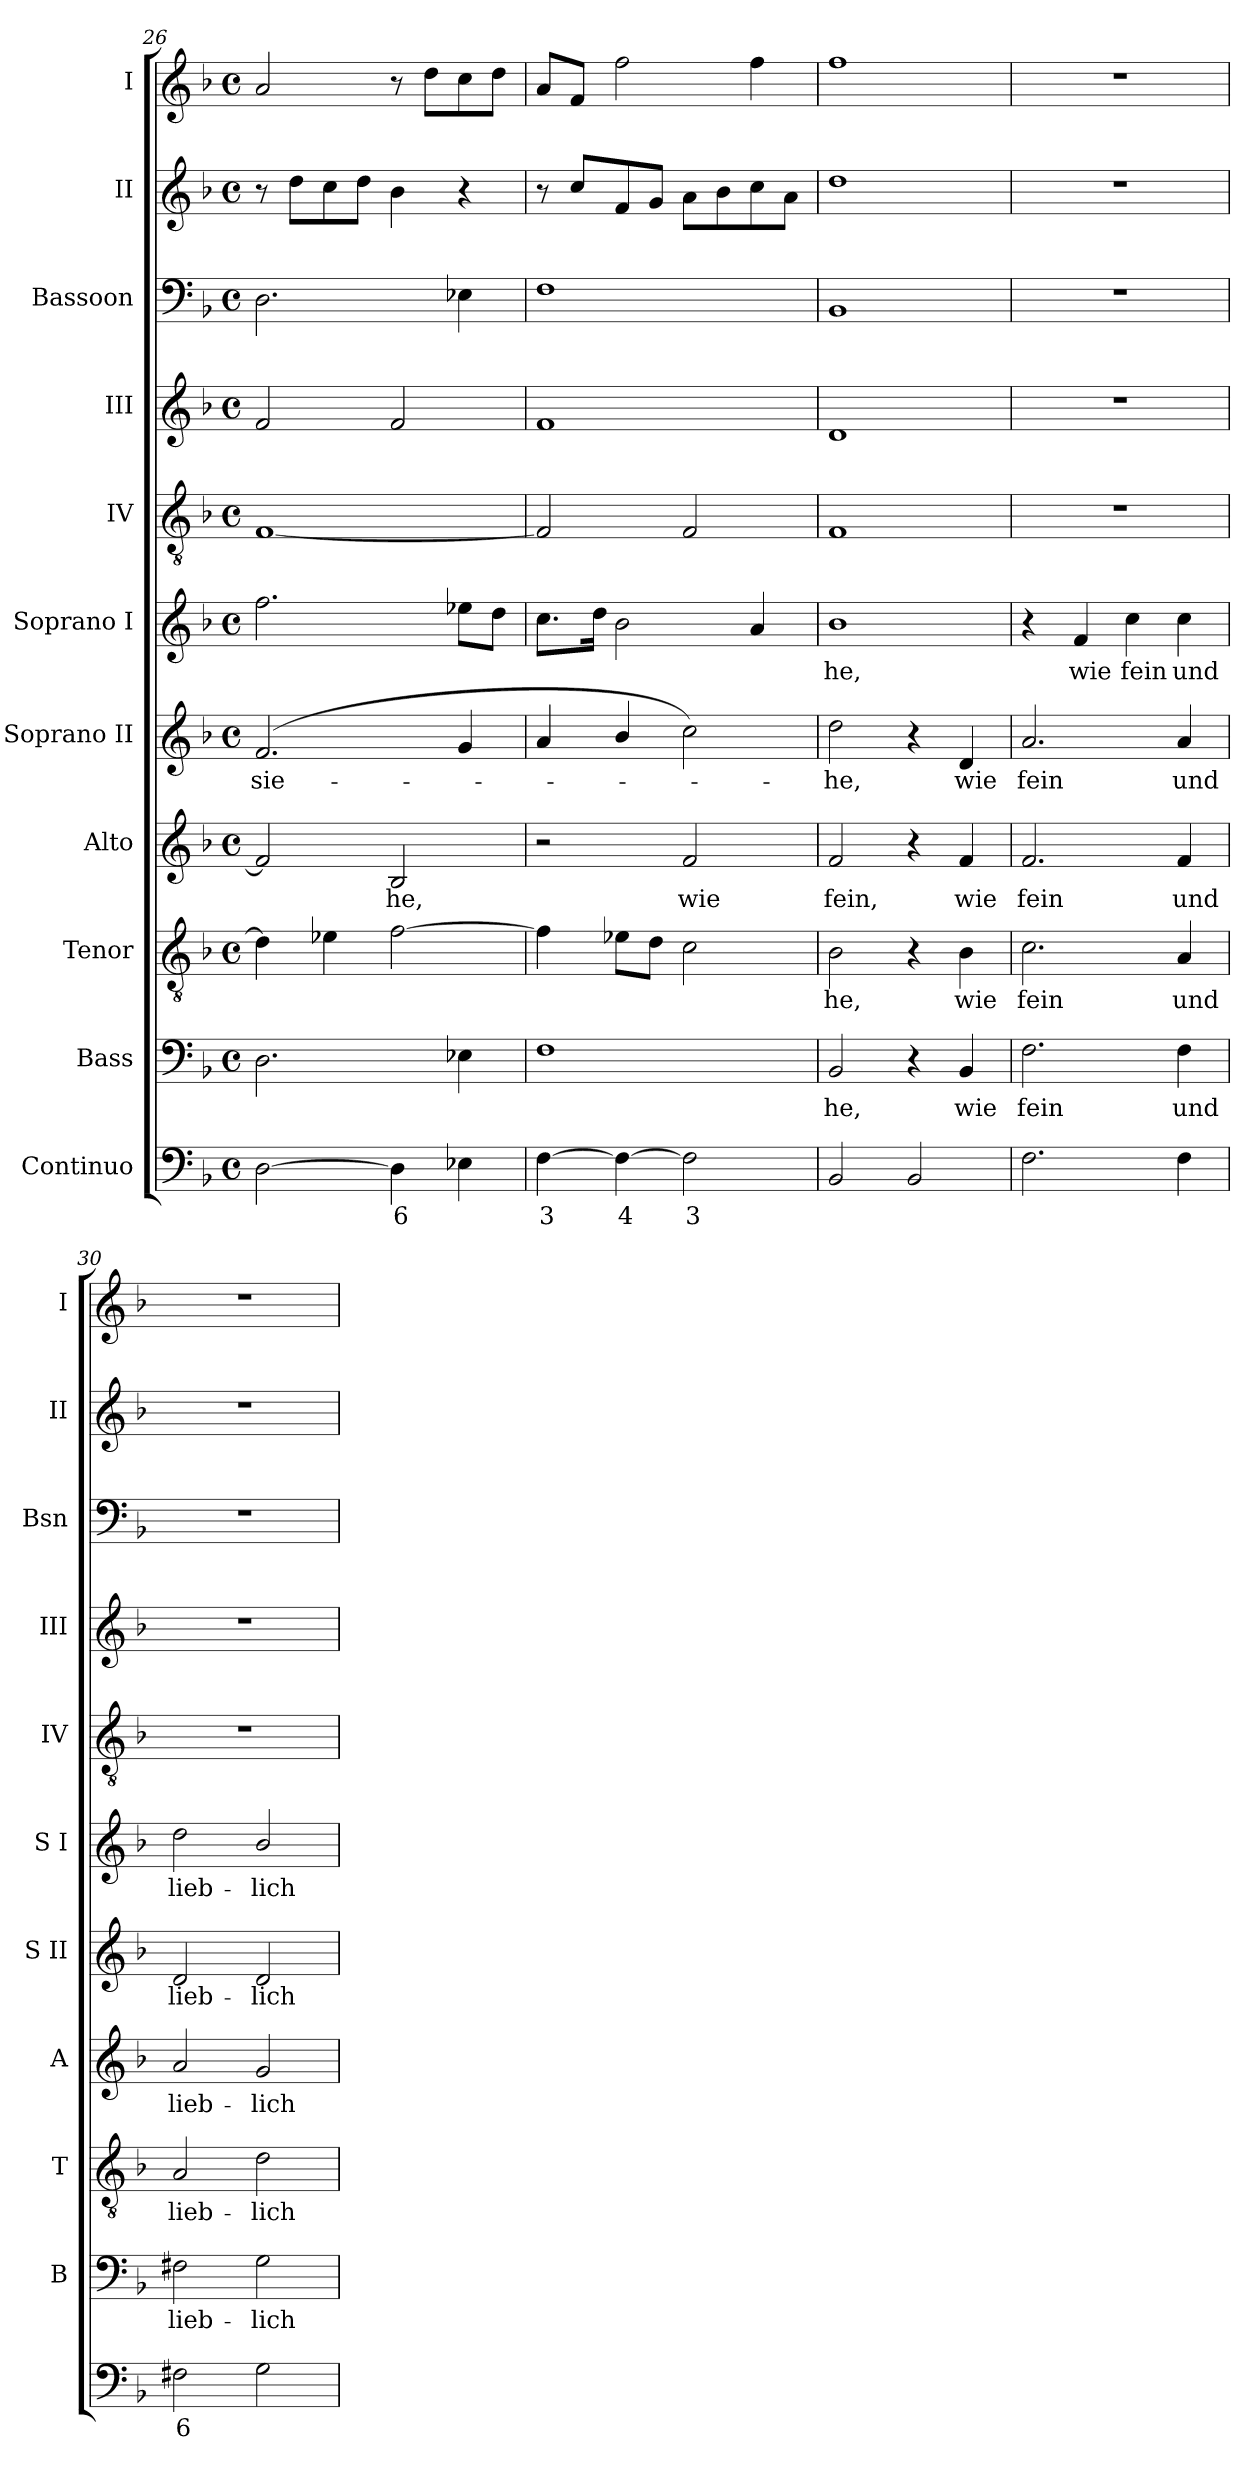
**kern	**text	**kern	**text	**kern	**text	**kern	**text	**kern	**text	**kern	**text	**kern	**kern	**kern	**kern	**kern
*part11	*part11	*part10	*part10	*part9	*part9	*part8	*part8	*part7	*part7	*part6	*part6	*part5	*part4	*part3	*part2	*part1
*staff11	*staff11	*staff10	*staff10	*staff9	*staff9	*staff8	*staff8	*staff7	*staff7	*staff6	*staff6	*staff5	*staff4	*staff3	*staff2	*staff1
*I"Continuo	*	*I"Bass	*	*I"Tenor	*	*I"Alto	*	*I"Soprano II	*	*I"Soprano I	*	*I"IV	*I"III	*I"Bassoon	*I"II	*I"I
*	*	*I'B	*	*I'T	*	*I'A	*	*I'S II	*	*I'S I	*	*I'IV	*I'III	*I'Bsn	*I'II	*I'I
*clefF4	*	*clefF4	*	*clefGv2	*	*clefG2	*	*clefG2	*	*clefG2	*	*clefGv2	*clefG2	*clefF4	*clefG2	*clefG2
*k[b-]	*	*k[b-]	*	*k[b-]	*	*k[b-]	*	*k[b-]	*	*k[b-]	*	*k[b-]	*k[b-]	*k[b-]	*k[b-]	*k[b-]
*F:	*	*F:	*	*F:	*	*F:	*	*F:	*	*F:	*	*F:	*F:	*F:	*F:	*F:
*M4/4	*	*M4/4	*	*M4/4	*	*M4/4	*	*M4/4	*	*M4/4	*	*M4/4	*M4/4	*M4/4	*M4/4	*M4/4
*met(c)	*	*met(c)	*	*met(c)	*	*met(c)	*	*met(c)	*	*met(c)	*	*met(c)	*met(c)	*met(c)	*met(c)	*met(c)
=26	=26	=26	=26	=26	=26	=26	=26	=26	=26	=26	=26	=26	=26	=26	=26	=26
!	!	!	!	!	!	!	!	!	!LO:LY:b	!	!	!	!	!	!	!
[2D	.	2.D	.	4d]	.	2f]	.	(<2.f	sie-	2.ff	.	[1F	2f	2.D	8r	2a
.	.	.	.	.	.	.	.	.	.	.	.	.	.	.	8ddL	.
.	.	.	.	4e-X	.	.	.	.	.	.	.	.	.	.	8cc	.
.	.	.	.	.	.	.	.	.	.	.	.	.	.	.	8ddJ	.
!	!LO:LY:b	!	!	!	!	!	!LO:LY:b	!	!	!	!	!	!	!	!	!
4D]	6	.	.	[2f	.	2B-	he,	.	.	.	.	.	2f	.	4b-	8r
.	.	.	.	.	.	.	.	.	.	.	.	.	.	.	.	8ddL
4E-X	.	4E-X	.	.	.	.	.	4g	.	8ee-XL	.	.	.	4E-X	4r	8cc
.	.	.	.	.	.	.	.	.	.	8ddJ	.	.	.	.	.	8ddJ
=27	=27	=27	=27	=27	=27	=27	=27	=27	=27	=27	=27	=27	=27	=27	=27	=27
!	!LO:LY:b	!	!	!	!	!	!	!	!	!	!	!	!	!	!	!
[4F	3	1F	.	4f]	.	2r	.	4a	.	8.ccL	.	2F]	1f	1F	8r	8aL
.	.	.	.	.	.	.	.	.	.	.	.	.	.	.	8ccL	8fJ
.	.	.	.	.	.	.	.	.	.	16ddJ	.	.	.	.	.	.
!	!LO:LY:b	!	!	!	!	!	!	!	!	!	!	!	!	!	!	!
4F_	4	.	.	8e-XL	.	.	.	4b-/	.	2b-	.	.	.	.	8f	2ff
.	.	.	.	8dJ	.	.	.	.	.	.	.	.	.	.	8gJ	.
!	!LO:LY:b	!	!	!	!	!	!LO:LY:b	!	!	!	!	!	!	!	!	!
2F]	3	.	.	2c	.	2f	wie	2cc)	.	.	.	2F	.	.	8aL	.
.	.	.	.	.	.	.	.	.	.	.	.	.	.	.	8b-	.
.	.	.	.	.	.	.	.	.	.	4a	.	.	.	.	8cc	4ff
.	.	.	.	.	.	.	.	.	.	.	.	.	.	.	8aJ	.
=28	=28	=28	=28	=28	=28	=28	=28	=28	=28	=28	=28	=28	=28	=28	=28	=28
!	!	!	!LO:LY:b	!	!LO:LY:b	!	!LO:LY:b	!	!LO:LY:b	!	!LO:LY:b	!	!	!	!	!
2BB-	.	2BB-	he,	2B-	he,	2f	fein,	2dd	he,	1b-	he,	1F	1d	1BB-	1dd	1ff
2BB-	.	4r	.	4r	.	4r	.	4r	.	.	.	.	.	.	.	.
!	!	!	!LO:LY:b	!	!LO:LY:b	!	!LO:LY:b	!	!LO:LY:b	!	!	!	!	!	!	!
.	.	4BB-	wie	4B-	wie	4f	wie	4d	wie	.	.	.	.	.	.	.
=29	=29	=29	=29	=29	=29	=29	=29	=29	=29	=29	=29	=29	=29	=29	=29	=29
!	!	!	!LO:LY:b	!	!LO:LY:b	!	!LO:LY:b	!	!LO:LY:b	!	!	!	!	!	!	!
2.F	.	2.F	fein	2.c	fein	2.f	fein	2.a	fein	4r	.	1r	1r	1r	1r	1r
!	!	!	!	!	!	!	!	!	!	!	!LO:LY:b	!	!	!	!	!
.	.	.	.	.	.	.	.	.	.	4f	wie	.	.	.	.	.
!	!	!	!	!	!	!	!	!	!	!	!LO:LY:b	!	!	!	!	!
.	.	.	.	.	.	.	.	.	.	4cc	fein	.	.	.	.	.
!	!	!	!LO:LY:b	!	!LO:LY:b	!	!LO:LY:b	!	!LO:LY:b	!	!LO:LY:b	!	!	!	!	!
4F	.	4F	und	4A	und	4f	und	4a	und	4cc	und	.	.	.	.	.
=30	=30	=30	=30	=30	=30	=30	=30	=30	=30	=30	=30	=30	=30	=30	=30	=30
!	!LO:LY:b	!	!LO:LY:b	!	!LO:LY:b	!	!LO:LY:b	!	!LO:LY:b	!	!LO:LY:b	!	!	!	!	!
2F#X	6	2F#X	lieb-	2A	lieb-	2a	lieb-	2d	lieb-	2dd	lieb-	1r	1r	1r	1r	1r
!	!	!	!LO:LY:b	!	!LO:LY:b	!	!LO:LY:b	!	!LO:LY:b	!	!LO:LY:b	!	!	!	!	!
2G	.	2G	-lich	2d	-lich	2g	-lich	2d	-lich	2b-/	-lich	.	.	.	.	.
=	=	=	=	=	=	=	=	=	=	=	=	=	=	=	=	=
*-	*-	*-	*-	*-	*-	*-	*-	*-	*-	*-	*-	*-	*-	*-	*-	*-
